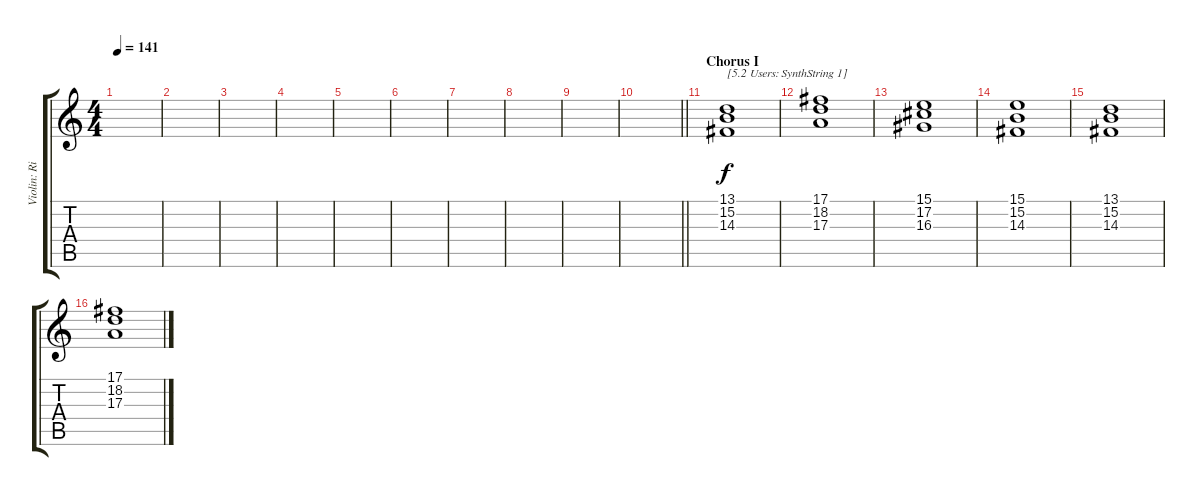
\track ("Violin: Rick" "Violin: Ri") {instrument synthstrings1}
\staff {score tabs}
\tuning (Db4 Ab3 E3 B2 Gb2 Db2) {hide}
\ts (4 4)
\tempo 141
\clef g2
\ks c
|
|
|
|
|
|
|
|
|
\barLineRight lightlight
|
\section ("" "Chorus I")
(13.1 15.2 14.3).1{txt "[5.2 Users: SynthString 1]"} |
(17.1 18.2 17.3).1 |
(15.1 17.2 16.3).1 |
(15.1 15.2 14.3).1 |
(13.1 15.2 14.3).1 |
(17.1 18.2 17.3).1
